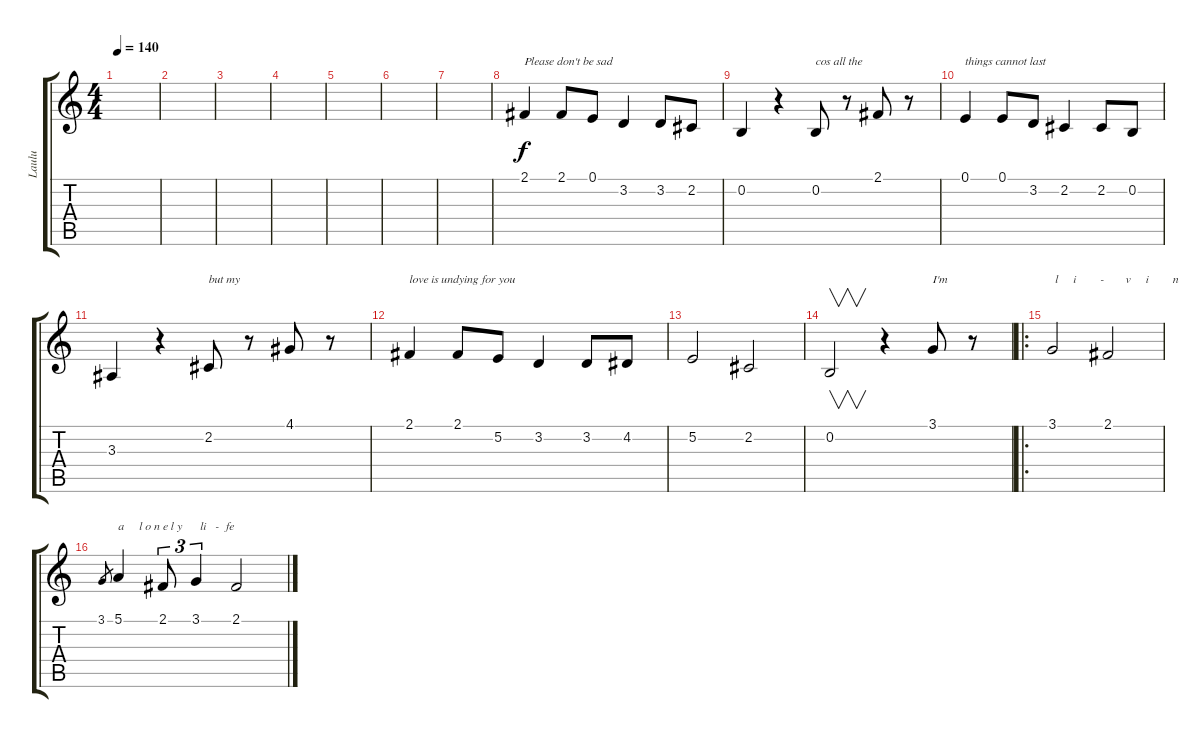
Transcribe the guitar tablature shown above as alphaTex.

\track ("Laulu" "Laulu") {instrument clarinet}
\staff {score tabs}
\tuning (E4 B3 G3 D3 A2 E2) {hide}
\ts (4 4)
\tempo 140
\clef g2
\ks c
|
|
|
|
|
|
|
2.1.4{txt "Please don't be sad"} 2.1.8 0.1.8 3.2.4 3.2.8 2.2.8 |
0.2.4 r.4 0.2.8{txt "cos all the "} r.8 2.1.8 r.8 |
0.1.4{txt "things cannot last"} 0.1.8 3.2.8 2.2.4 2.2.8 0.2.8 |
3.3.4 r.4 2.2.8{txt "but my "} r.8 4.1.8 r.8 |
2.1.4{txt "love is undying for you"} 2.1.8 5.2.8 3.2.4 3.2.8 4.2.8 |
5.2.2 2.2.2 |
0.2.2{v} r.4 3.1.8{txt "I'm"} r.8 |
\ro
3.1.2{txt " l     i        -       v     i        n        g"} 2.1.2 |
3.1.8{gr} 5.1.4{txt "a     l o n e l y      li   -  fe"} 2.1.8{tu (3 2)} 3.1.4{tu (3 2)} 2.1.2
